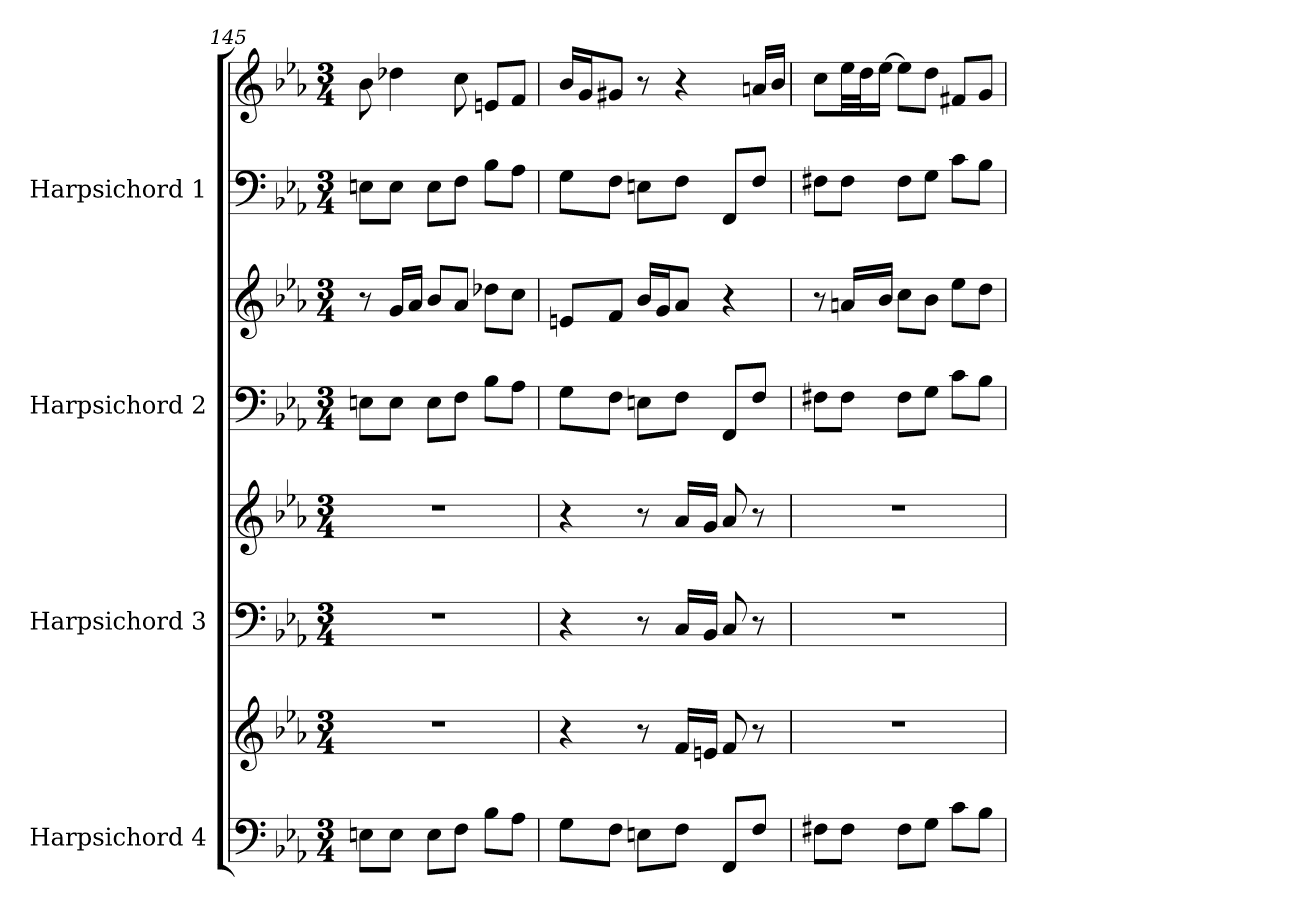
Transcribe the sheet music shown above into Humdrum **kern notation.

**kern	**kern	**kern	**kern	**kern	**kern	**kern	**kern
*part4	*part4	*part3	*part3	*part2	*part2	*part1	*part1
*staff8	*staff7	*staff6	*staff5	*staff4	*staff3	*staff2	*staff1
*I"Harpsichord 4	*	*I"Harpsichord 3	*	*I"Harpsichord 2	*	*I"Harpsichord 1	*
*I'Hp	*	*I'Hp	*	*I'Hp	*	*I'Hp	*
*clefF4	*clefG2	*clefF4	*clefG2	*clefF4	*clefG2	*clefF4	*clefG2
*k[b-e-a-]	*k[b-e-a-]	*k[b-e-a-]	*k[b-e-a-]	*k[b-e-a-]	*k[b-e-a-]	*k[b-e-a-]	*k[b-e-a-]
*M3/4	*M3/4	*M3/4	*M3/4	*M3/4	*M3/4	*M3/4	*M3/4
=145	=145	=145	=145	=145	=145	=145	=145
8En\L	2.r	2.r	2.r	8En\L	8r	8En\L	8b-\
8E\J	.	.	.	8E\J	16g/LL	8E\J	4dd-X\
.	.	.	.	.	16a-/JJ	.	.
8E\L	.	.	.	8E\L	8b-/L	8E\L	.
8F\J	.	.	.	8F\J	8a-/J	8F\J	8cc\
8B-\L	.	.	.	8B-\L	8dd-X\L	8B-\L	8en/L
8A-\J	.	.	.	8A-\J	8cc\J	8A-\J	8f/J
!!LO:PB:g=z
=146	=146	=146	=146	=146	=146	=146	=146
8G\L	4r	4r	4r	8G\L	8en/L	8G\L	16b-/LL
.	.	.	.	.	.	.	16g/J
8F\J	.	.	.	8F\J	8f/J	8F\J	8g#X/J
8En\L	8r	8r	8r	8En\L	16b-/LL	8En\L	8r
.	.	.	.	.	16g/J	.	.
8F\J	16f/LL	16C/LL	16a-/LL	8F\J	8a-/J	8F\J	4r
.	16en/JJ	16BB-/JJ	16g/JJ	.	.	.	.
8FF/L	8f/	8C/	8a-/	8FF/L	4r	8FF/L	.
8F/J	8r	8r	8r	8F/J	.	8F/J	16an/LL
.	.	.	.	.	.	.	16b-/JJ
=147	=147	=147	=147	=147	=147	=147	=147
8F#X\L	2.r	2.r	2.r	8F#X\L	8r	8F#X\L	8cc\L
8F#\J	.	.	.	8F#\J	16an/LL	8F#\J	32ee-\LL
.	.	.	.	.	.	.	32dd\J
.	.	.	.	.	16b-/JJ	.	[16ee-\JJ
8F#\L	.	.	.	8F#\L	8cc\L	8F#\L	8ee-\L]
8G\J	.	.	.	8G\J	8b-\J	8G\J	8dd\J
8c\L	.	.	.	8c\L	8ee-\L	8c\L	8f#X/L
8B-\J	.	.	.	8B-\J	8dd\J	8B-\J	8g/J
=	=	=	=	=	=	=	=
*-	*-	*-	*-	*-	*-	*-	*-
